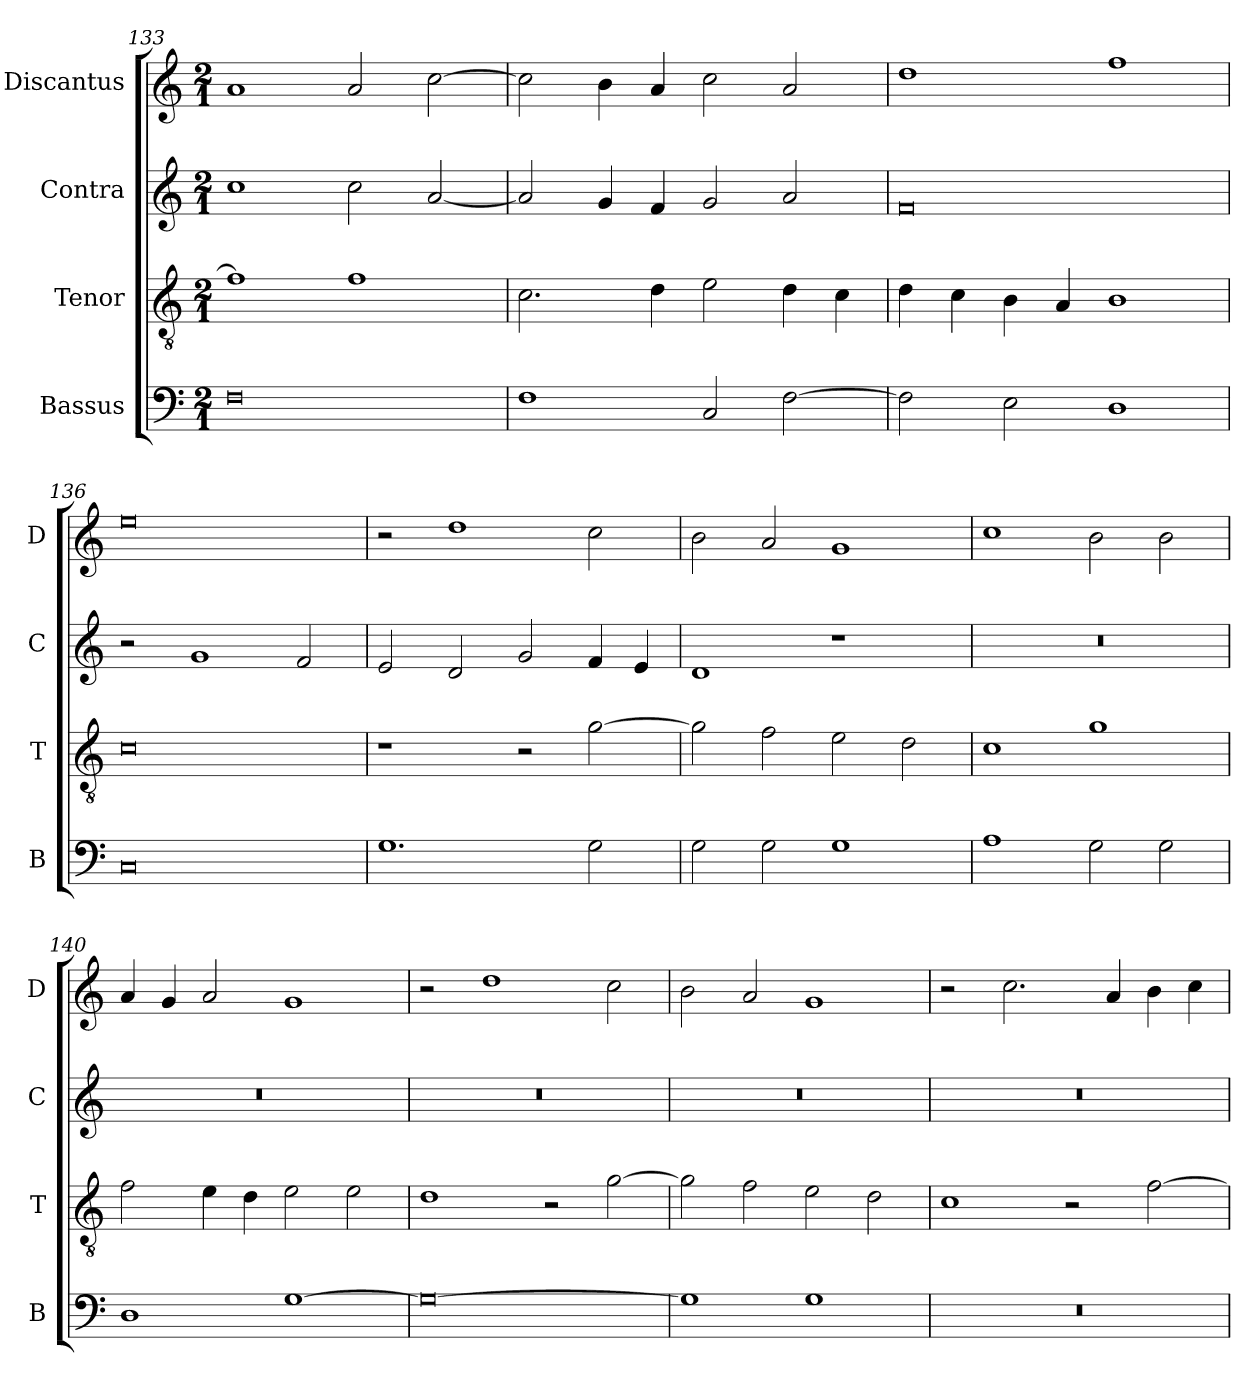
**kern	**kern	**kern	**kern
*part4	*part3	*part2	*part1
*staff4	*staff3	*staff2	*staff1
*I"Bassus	*I"Tenor	*I"Contra	*I"Discantus
*I'B	*I'T	*I'C	*I'D
*clefF4	*clefGv2	*clefG2	*clefG2
*k[]	*k[]	*k[]	*k[]
*M2/1	*M2/1	*M2/1	*M2/1
=133	=133	=133	=133
0F	1f]	1cc	1a
.	1f	2cc\	2a/
.	.	[2a/	[2cc\
=134	=134	=134	=134
1F	2.c\	2a/]	2cc\]
.	.	4g/	4b\
.	4d\	4f/	4a/
2C/	2e\	2g/	2cc\
[2F\	4d\	2a/	2a/
.	4c\	.	.
=135	=135	=135	=135
2F\]	4d\	0f	1dd
.	4c\	.	.
2E\	4B\	.	.
.	4A/	.	.
1D	1B	.	1ff
=136	=136	=136	=136
0C	0c	2r	0ee
.	.	1g	.
.	.	2f/	.
=137	=137	=137	=137
1.G	1r	2e/	2r
.	.	2d/	1dd
.	2r	2g/	.
2G\	[2g\	4f/	2cc\
.	.	4e/	.
=138	=138	=138	=138
2G\	2g\]	1d	2b\
2G\	2f\	.	2a/
1G	2e\	1r	1g
.	2d\	.	.
=139	=139	=139	=139
1A	1c	0r	1cc
2G\	1g	.	2b\
2G\	.	.	2b\
=140	=140	=140	=140
1D	2f\	0r	4a/
.	.	.	4g/
.	4e\	.	2a/
.	4d\	.	.
[1G	2e\	.	1g
.	2e\	.	.
=141	=141	=141	=141
0G_	1d	0r	2r
.	.	.	1dd
.	2r	.	.
.	[2g\	.	2cc\
=142	=142	=142	=142
1G]	2g\]	0r	2b\
.	2f\	.	2a/
1G	2e\	.	1g
.	2d\	.	.
=143	=143	=143	=143
0r	1c	0r	2r
.	.	.	2.cc\
.	2r	.	.
.	.	.	4a/
.	[2f\	.	4b\
.	.	.	4cc\
=	=	=	=
*-	*-	*-	*-
